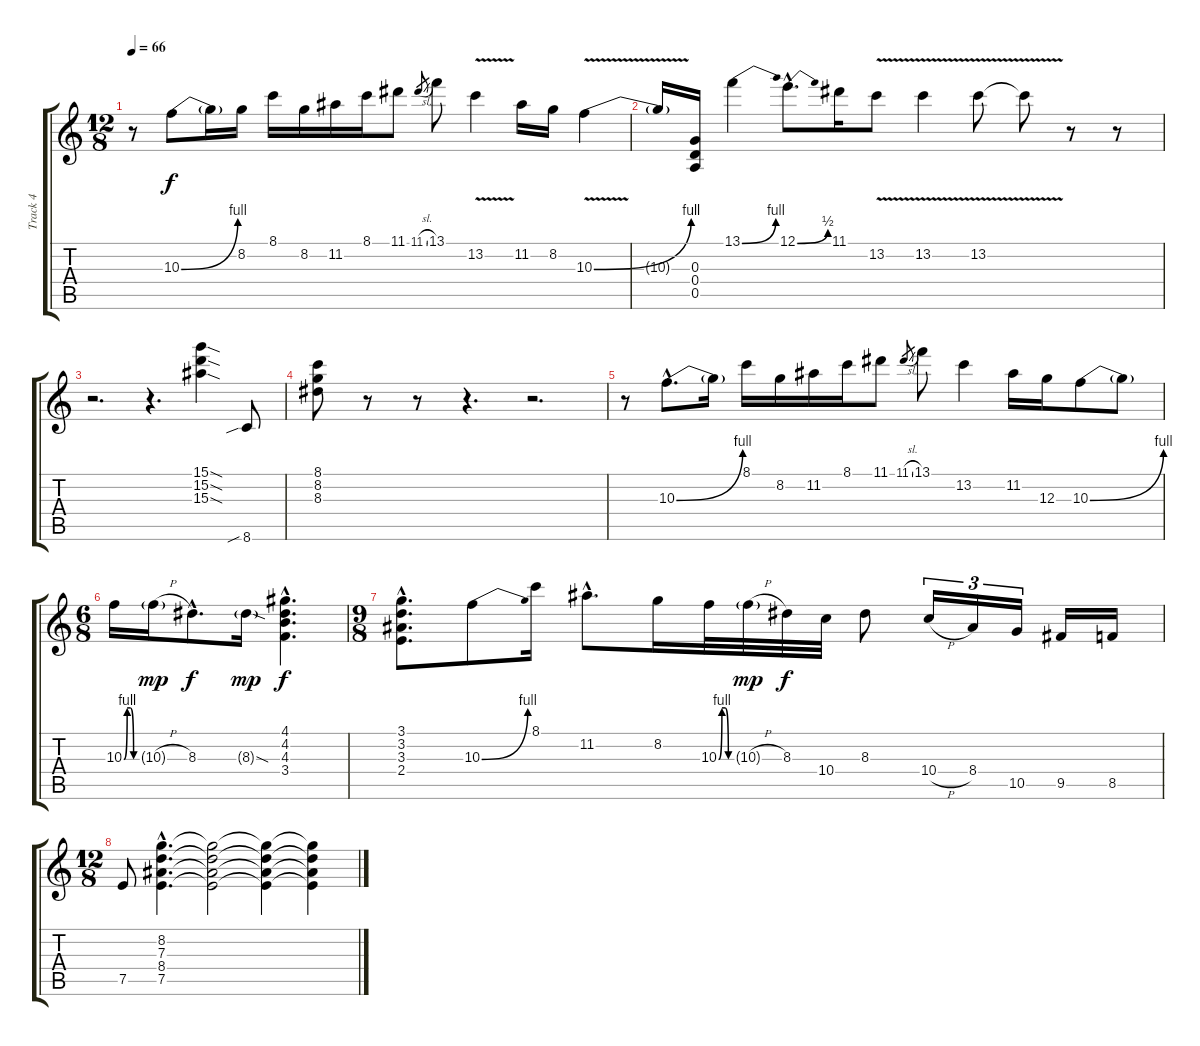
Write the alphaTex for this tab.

\track ("Track 4" "Track 4") {instrument overdrivenguitar}
\staff {score tabs}
\tuning (E4 B3 G3 D3 A2 E2) {hide}
\ts (12 8)
\tempo 66
\clef g2
\ks c
r.8{dy f} 10.3{be (bend 0 0 60 4)}.8 10.3{t}.16 8.2.16 8.1.16 8.2.16 11.2.16 8.1.16 11.1.8 11.1{sl}.8{gr} 13.1.8 13.2{v}.4 11.2.16 8.2.16 10.3{be (bend 0 0 60 4) v}.4 |
10.3{t}.16 (0.3 0.4 0.5).16 13.1{be (bend 0 0 60 4)}.4 12.1{be (bend 0 0 60 2) hac}.8{d} 11.1.16 13.2{v}.8 13.2{v}.4 13.2{v}.8 13.2{t}.8 r.8 r.8 |
r.2{d} r.4{d} (15.1{sod} 15.2{sod} 15.3{sod}).4 8.6{sib}.8 |
(8.1 8.2 8.3).8 r.8 r.8 r.4{d} r.2{d} |
r.8 10.3{be (bend 0 0 60 4) hac}.8{d} 10.3{t}.16 8.1.16 8.2.16 11.2.16 8.1.16 11.1.8 11.1{sl}.8{gr} 13.1.8 13.2.4 11.2.16 12.3.16 10.3{be (bend 0 0 60 4)}.8 10.3{t}.8 |
\ts (6 8)
10.3{be (custom 0 0 15 4 30 4 45 0 60 0)}.16 10.3{h g}.16{dy mp} 8.3{hac}.8{d dy f} 8.3{sod g}.16{dy mp} (4.1{hac} 4.2{hac} 4.3{hac} 3.4{hac}).4{d dy f} |
\ts (9 8)
(3.1{hac} 3.2{hac} 3.3{hac} 2.4{hac}).8{d} 10.3{be (bend 0 0 60 4)}.8 8.1.16 11.2{hac}.8{d} 8.2.16 10.3{be (custom 0 0 15 4 30 4 45 0 60 0)}.32 10.3{h g}.32{dy mp} 8.3.32{dy f} 10.4.32 8.3.8 10.4{h}.16{tu (3 2)} 8.4.16{tu (3 2)} 10.5.16{tu (3 2)} 9.5.16 8.5.16 |
\ts (12 8)
7.5.8 (8.2{hac} 7.3{hac} 8.4{hac} 7.5{hac}).4{d} (8.2{t} 7.3{t} 8.4{t} 7.5{t}).2 (8.2{t} 7.3{t} 8.4{t} 7.5{t}).4 (8.2{t} 7.3{t} 8.4{t} 7.5{t}).4
